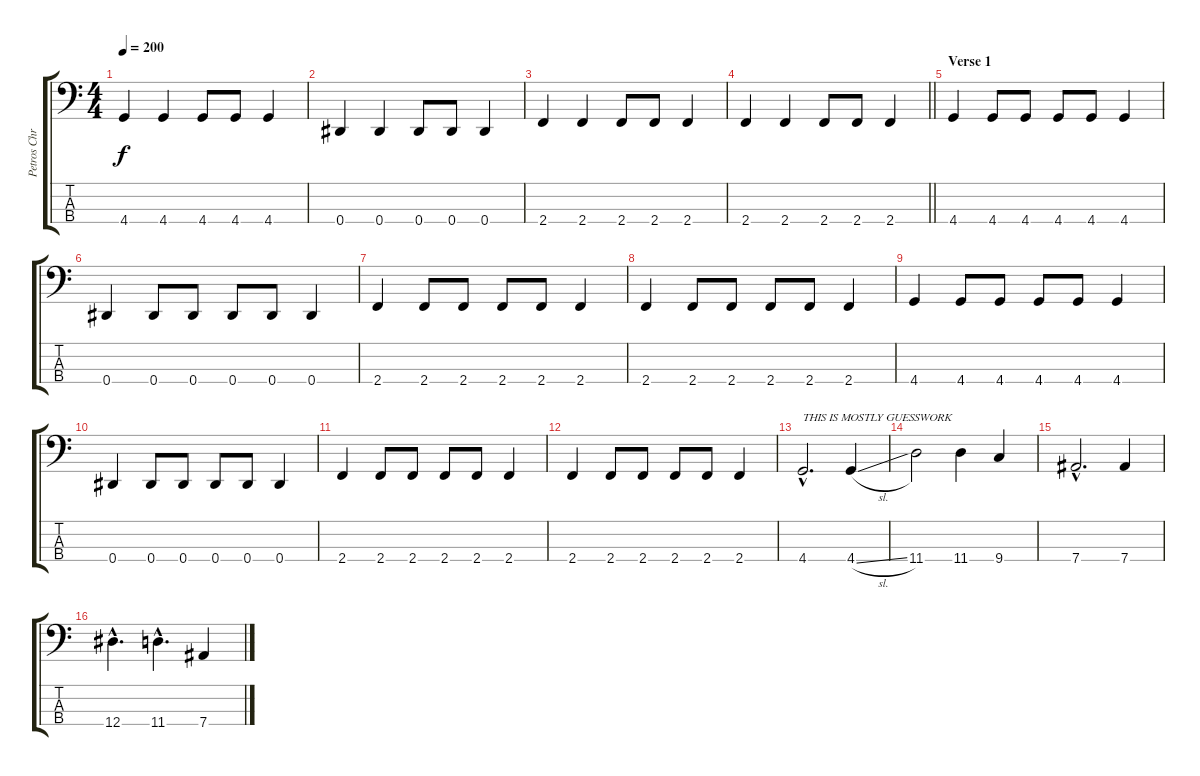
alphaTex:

\track ("Petros Christo - Bass" "Petros Chr") {instrument electricbassfinger}
\staff {score tabs}
\tuning (Gb2 Db2 Ab1 Eb1) {hide}
\ts (4 4)
\tempo 200
\clef f4
\ks c
4.4.4{dy f} 4.4.4 4.4.8 4.4.8 4.4.4 |
0.4.4 0.4.4 0.4.8 0.4.8 0.4.4 |
2.4.4 2.4.4 2.4.8 2.4.8 2.4.4 |
\barLineRight lightlight
2.4.4 2.4.4 2.4.8 2.4.8 2.4.4 |
\section ("" "Verse 1")
4.4.4 4.4.8 4.4.8 4.4.8 4.4.8 4.4.4 |
0.4.4 0.4.8 0.4.8 0.4.8 0.4.8 0.4.4 |
2.4.4 2.4.8 2.4.8 2.4.8 2.4.8 2.4.4 |
2.4.4 2.4.8 2.4.8 2.4.8 2.4.8 2.4.4 |
4.4.4 4.4.8 4.4.8 4.4.8 4.4.8 4.4.4 |
0.4.4 0.4.8 0.4.8 0.4.8 0.4.8 0.4.4 |
2.4.4 2.4.8 2.4.8 2.4.8 2.4.8 2.4.4 |
2.4.4 2.4.8 2.4.8 2.4.8 2.4.8 2.4.4 |
4.4{hac}.2{d txt "THIS IS MOSTLY GUESSWORK"} 4.4{sl}.4 |
11.4.2 11.4.4 9.4.4 |
7.4{hac}.2{d} 7.4.4 |
12.4{hac}.4{d} 11.4{hac}.4{d} 7.4.4
